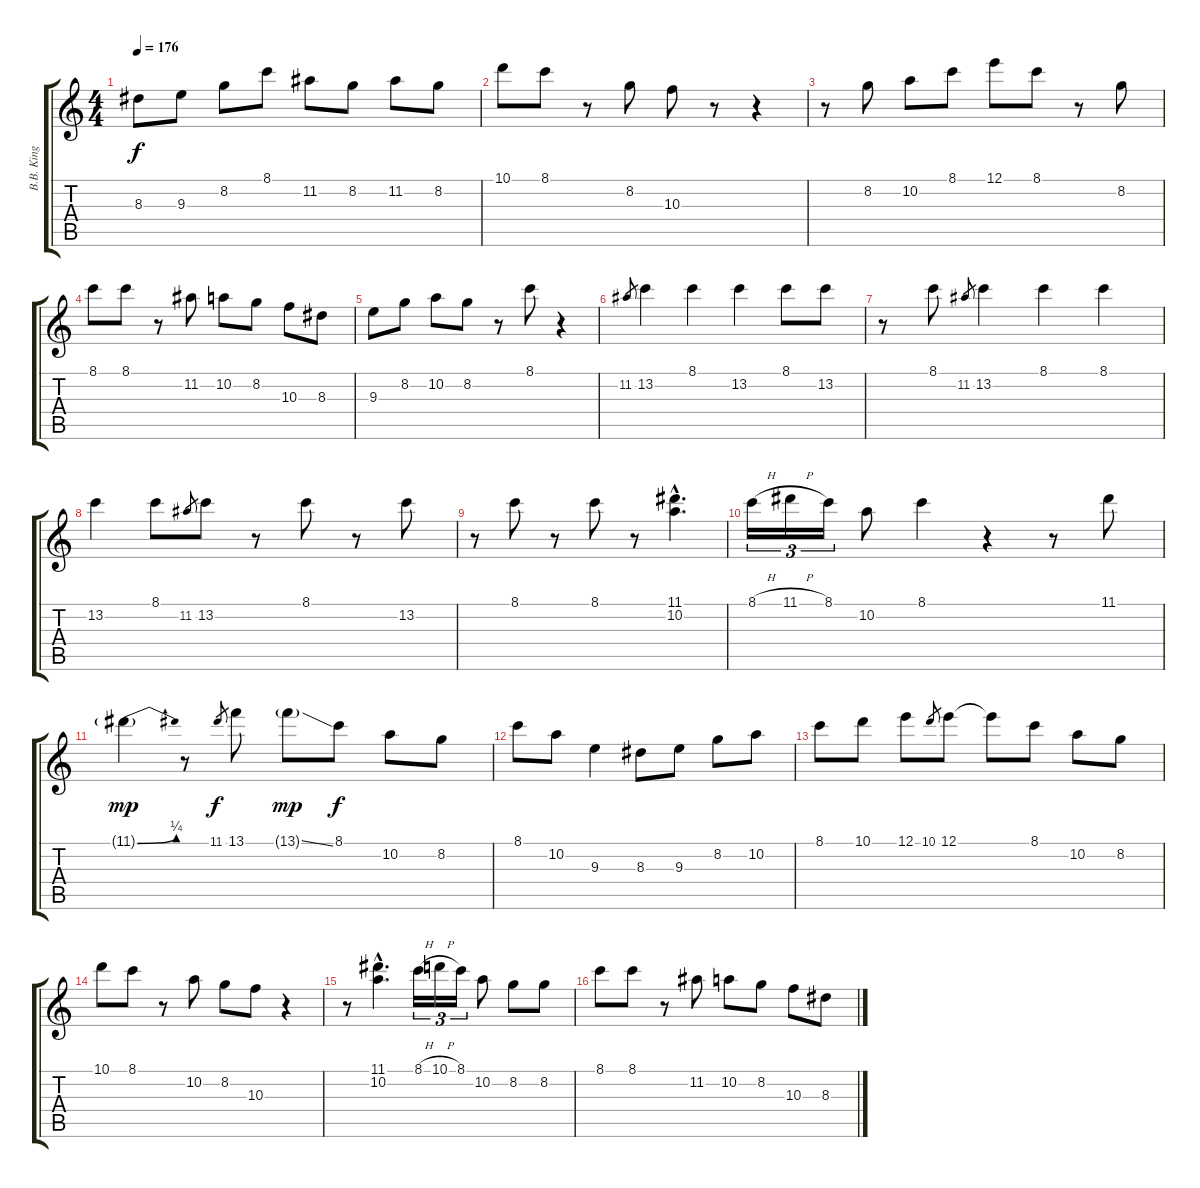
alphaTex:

\track ("B.B. King Guitar" "B.B. King ") {instrument overdrivenguitar}
\staff {score tabs}
\tuning (E4 B3 G3 D3 A2 E2) {hide}
\ts (4 4)
\tempo 176
\clef g2
\ks c
8.3.8{dy f} 9.3.8 8.2.8 8.1.8 11.2.8 8.2.8 11.2.8 8.2.8 |
10.1.8 8.1.8 r.8 8.2.8 10.3.8 r.8 r.4 |
r.8 8.2.8 10.2.8 8.1.8 12.1.8 8.1.8 r.8 8.2.8 |
8.1.8 8.1.8 r.8 11.2.8 10.2.8 8.2.8 10.3.8 8.3.8 |
9.3.8 8.2.8 10.2.8 8.2.8 r.8 8.1.8 r.4 |
11.2.8{gr} 13.2.4 8.1.4 13.2.4 8.1.8 13.2.8 |
r.8 8.1.8 11.2.8{gr} 13.2.4 8.1.4 8.1.4 |
13.2.4 8.1.8 11.2.8{gr} 13.2.8 r.8 8.1.8 r.8 13.2.8 |
r.8 8.1.8 r.8 8.1.8 r.8 (11.1{hac} 10.2{hac}).4{d} |
8.1{h}.16{tu (3 2)} 11.1{h}.16{tu (3 2)} 8.1.16{tu (3 2)} 10.2.8 8.1.4 r.4 r.8 11.1.8 |
11.1{be (bend 0 0 60 1) g}.4{dy mp} r.8 11.1.8{gr dy f} 13.1.8 13.1{ss g}.8{dy mp} 8.1.8{dy f} 10.2.8 8.2.8 |
8.1.8 10.2.8 9.3.4 8.3.8 9.3.8 8.2.8 10.2.8 |
8.1.8 10.1.8 12.1.8 10.1.8{gr} 12.1.8 12.1{t}.8 8.1.8 10.2.8 8.2.8 |
10.1.8 8.1.8 r.8 10.2.8 8.2.8 10.3.8 r.4 |
r.8 (11.1{hac} 10.2{hac}).4{d} 8.1{h}.16{tu (3 2)} 10.1{h}.16{tu (3 2)} 8.1.16{tu (3 2)} 10.2.8 8.2.8 8.2.8 |
8.1.8 8.1.8 r.8 11.2.8 10.2.8 8.2.8 10.3.8 8.3.8
